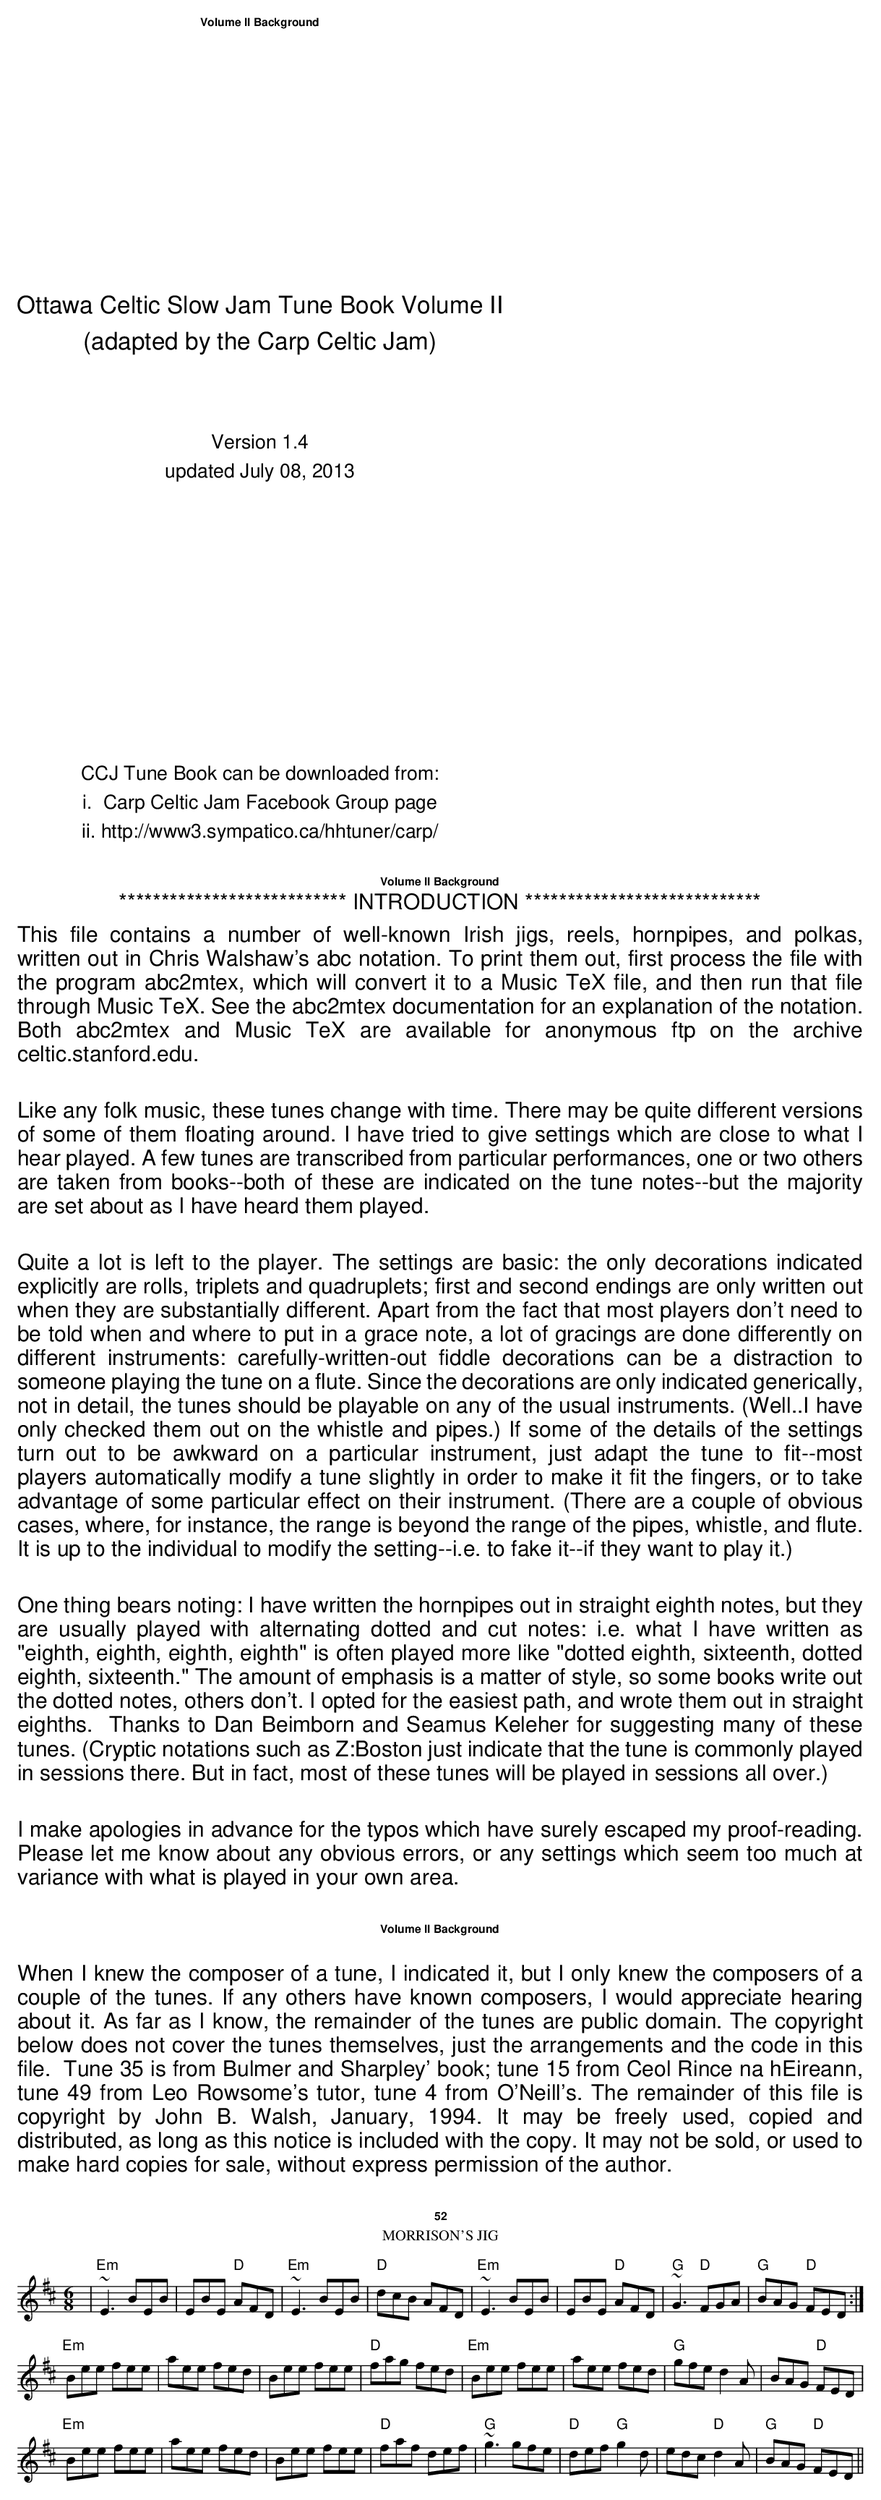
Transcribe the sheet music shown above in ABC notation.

X:1
T:Morrison's Jig
M:6/8
K:Edor
|"Em"~E3 BEB|EBE "D"AFD|"Em"~E3 BEB|"D"dcB AFD|\
"Em"~E3 BEB|EBE "D"AFD|"G"~G3 "D"FGA|"G"BAG "D"FED:|
"Em"Bee fee|aee fed|Bee fee|"D"fag fed|\
"Em"Bee fee|aee fed|"G"gfe d2A|BAG "D"FED|
"Em"Bee fee|aee fed|Bee fee|"D"faf def|\
"G"~g3 gfe|"D"def "G"g2 d|edc "D"d2 A|"G"BAG "D"FED||
